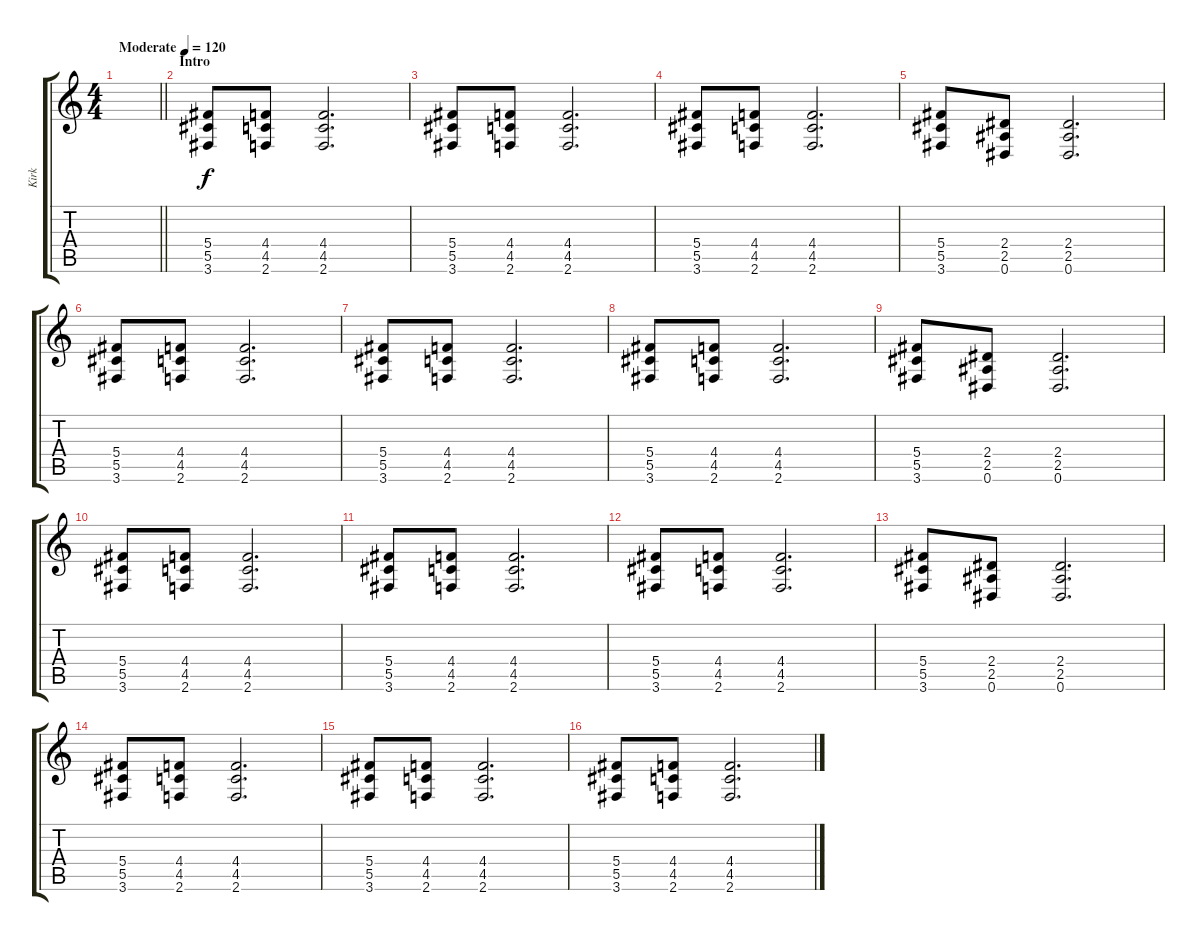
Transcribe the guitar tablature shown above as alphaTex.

\track ("Kirk" "Kirk") {instrument distortionguitar}
\staff {score tabs}
\tuning (Eb4 Bb3 Gb3 Db3 Ab2 Eb2) {hide}
\ts (4 4)
\tempo (120 "Moderate")
\tempo 100
\tempo (120 "Moderate")
\clef g2
\barLineRight lightlight
\ks c
|
\section ("" "Intro")
(5.4 5.5 3.6).8 (4.4 4.5 2.6).8 (4.4 4.5 2.6).2{d} |
(5.4 5.5 3.6).8 (4.4 4.5 2.6).8 (4.4 4.5 2.6).2{d} |
(5.4 5.5 3.6).8 (4.4 4.5 2.6).8 (4.4 4.5 2.6).2{d} |
(5.4 5.5 3.6).8 (2.4 2.5 0.6).8 (2.4 2.5 0.6).2{d} |
(5.4 5.5 3.6).8 (4.4 4.5 2.6).8 (4.4 4.5 2.6).2{d} |
(5.4 5.5 3.6).8 (4.4 4.5 2.6).8 (4.4 4.5 2.6).2{d} |
(5.4 5.5 3.6).8 (4.4 4.5 2.6).8 (4.4 4.5 2.6).2{d} |
(5.4 5.5 3.6).8 (2.4 2.5 0.6).8 (2.4 2.5 0.6).2{d} |
(5.4 5.5 3.6).8 (4.4 4.5 2.6).8 (4.4 4.5 2.6).2{d} |
(5.4 5.5 3.6).8 (4.4 4.5 2.6).8 (4.4 4.5 2.6).2{d} |
(5.4 5.5 3.6).8 (4.4 4.5 2.6).8 (4.4 4.5 2.6).2{d} |
(5.4 5.5 3.6).8 (2.4 2.5 0.6).8 (2.4 2.5 0.6).2{d} |
(5.4 5.5 3.6).8 (4.4 4.5 2.6).8 (4.4 4.5 2.6).2{d} |
(5.4 5.5 3.6).8 (4.4 4.5 2.6).8 (4.4 4.5 2.6).2{d} |
(5.4 5.5 3.6).8 (4.4 4.5 2.6).8 (4.4 4.5 2.6).2{d}
